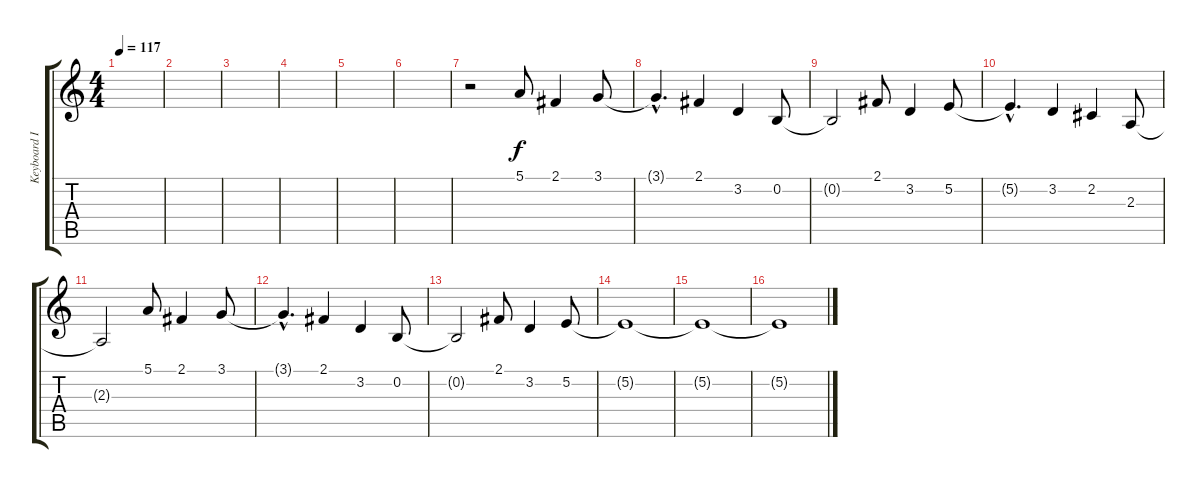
\track ("Keyboard I" "Keyboard I") {instrument guitarfretnoise}
\staff {score tabs}
\tuning (E4 B3 G3 D3 A2 E2) {hide}
\ts (4 4)
\tempo 117
\clef g2
\ks c
|
|
|
|
|
|
r.2 5.1.8{instrument flute} 2.1.4 3.1.8 |
3.1{hac t}.4{d} 2.1.4 3.2.4 0.2.8 |
0.2{t}.2 2.1.8 3.2.4 5.2.8 |
5.2{hac t}.4{d} 3.2.4 2.2.4 2.3.8 |
2.3{t}.2 5.1.8 2.1.4 3.1.8 |
3.1{hac t}.4{d} 2.1.4 3.2.4 0.2.8 |
0.2{t}.2 2.1.8 3.2.4 5.2.8 |
5.2{t}.1 |
5.2{t}.1 |
5.2{t}.1{volume 7}
